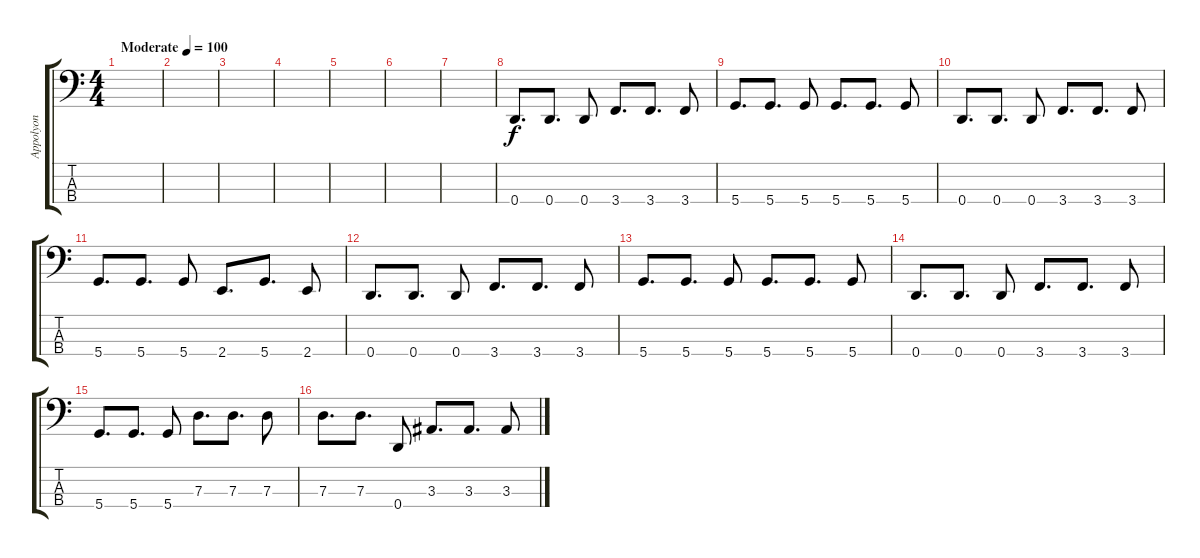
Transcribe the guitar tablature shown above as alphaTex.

\track ("Appolyon" "Appolyon") {instrument electricbassfinger}
\staff {score tabs}
\tuning (F2 C2 G1 D1) {hide}
\ts (4 4)
\tempo (100 "Moderate")
\clef f4
\ks c
|
|
|
|
|
|
|
0.4.8{d} 0.4.8{d} 0.4.8 3.4.8{d} 3.4.8{d} 3.4.8 |
5.4.8{d} 5.4.8{d} 5.4.8 5.4.8{d} 5.4.8{d} 5.4.8 |
0.4.8{d} 0.4.8{d} 0.4.8 3.4.8{d} 3.4.8{d} 3.4.8 |
5.4.8{d} 5.4.8{d} 5.4.8 2.4.8{d} 5.4.8{d} 2.4.8 |
0.4.8{d} 0.4.8{d} 0.4.8 3.4.8{d} 3.4.8{d} 3.4.8 |
5.4.8{d} 5.4.8{d} 5.4.8 5.4.8{d} 5.4.8{d} 5.4.8 |
0.4.8{d} 0.4.8{d} 0.4.8 3.4.8{d} 3.4.8{d} 3.4.8 |
5.4.8{d} 5.4.8{d} 5.4.8 7.3.8{d} 7.3.8{d} 7.3.8 |
7.3.8{d} 7.3.8{d} 0.4.8 3.3.8{d} 3.3.8{d} 3.3.8
